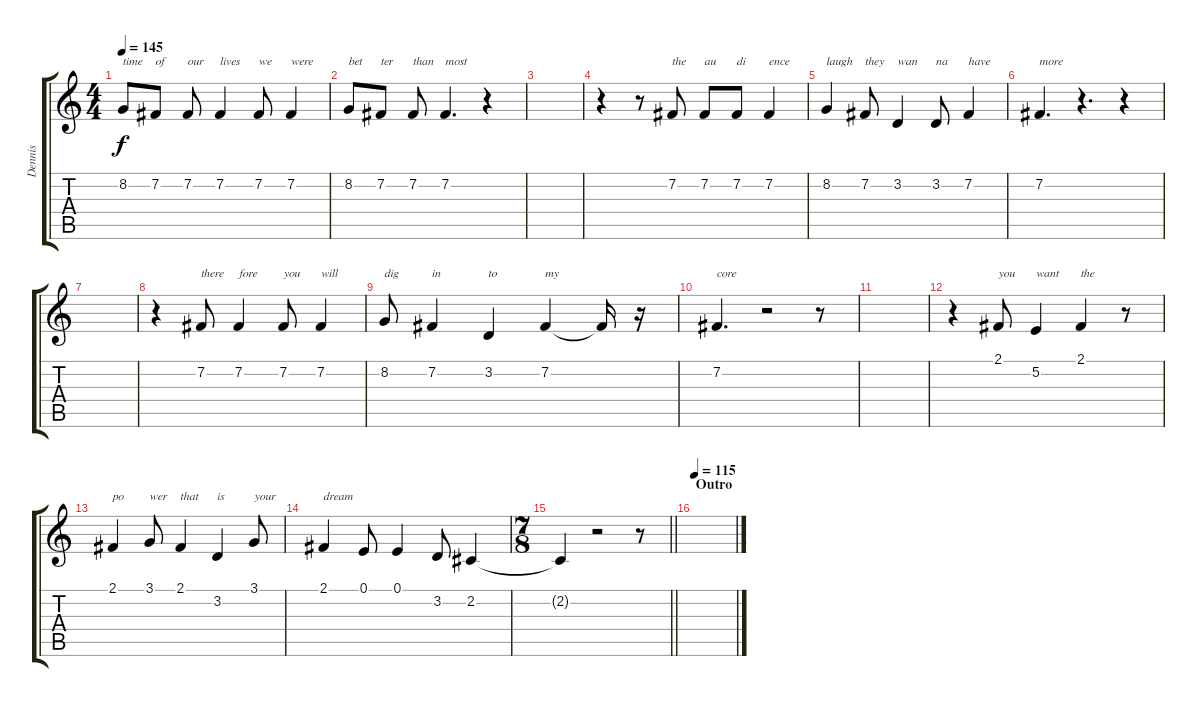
\track ("Dennis" "Dennis") {instrument tenorsax}
\staff {score tabs}
\tuning (E4 B3 G3 D3 A2 E2) {hide}
\ts (4 4)
\tempo 145
\clef g2
\ks c
8.2.8{txt "time" dy f} 7.2.8{txt "of"} 7.2.8{txt "our"} 7.2.4{txt "lives"} 7.2.8{txt "we"} 7.2.4{txt "were"} |
8.2.8{txt "bet"} 7.2.8{txt "ter"} 7.2.8{txt "than"} 7.2.4{d txt "most"} r.4 |
|
r.4 r.8 7.2.8{txt "the"} 7.2.8{txt "au"} 7.2.8{txt "di"} 7.2.4{txt "ence"} |
8.2.4{txt "laugh"} 7.2.8{txt "they"} 3.2.4{txt "wan"} 3.2.8{txt "na"} 7.2.4{txt "have"} |
7.2.4{d txt "more"} r.4{d} r.4 |
|
r.4 7.2.8{txt "there"} 7.2.4{txt "fore"} 7.2.8{txt "you"} 7.2.4{txt "will"} |
8.2.8{txt "dig"} 7.2.4{txt "in"} 3.2.4{txt "to"} 7.2.4{txt "my"} 7.2{t}.16 r.16 |
7.2.4{d txt "core"} r.2 r.8 |
|
r.4 2.1.8{txt "you"} 5.2.4{txt "want"} 2.1.4{txt "the"} r.8 |
2.1.4{txt "po"} 3.1.8{txt "wer"} 2.1.4{txt "that"} 3.2.4{txt "is"} 3.1.8{txt "your"} |
2.1.4{txt "dream"} 0.1.8 0.1.4 3.2.8 2.2.4 |
\ts (7 8)
\barLineRight lightlight
2.2{t}.4 r.2 r.8 |
\section ("" "Outro")
\tempo 115
